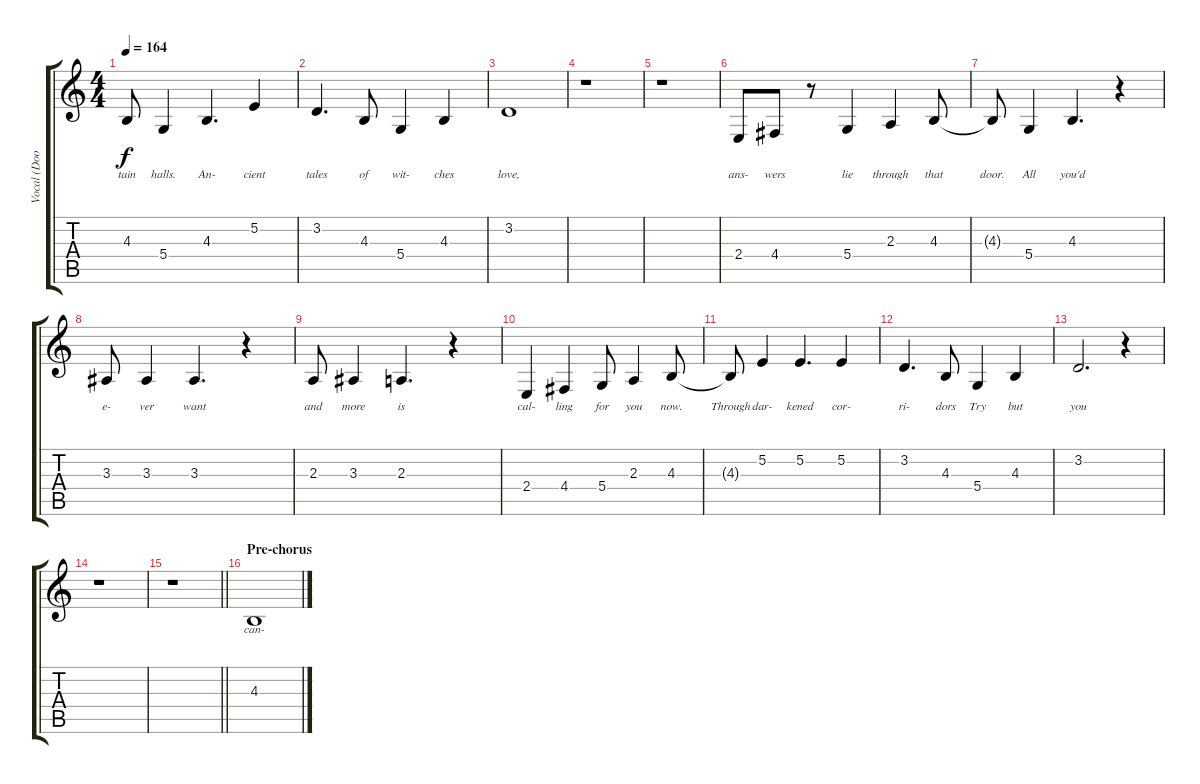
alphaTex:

\track ("Vocal (Doogie White)" "Vocal (Doo") {instrument flute}
\staff {score tabs}
\tuning (E4 B3 G3 D3 A2 E2) {hide}
\ts (4 4)
\tempo 164
\clef g2
\ks c
4.3{t}.8{lyrics (0 "tain") lyrics (1 "") lyrics (2 "") lyrics (3 "") lyrics (4 "") dy f} 5.4.4{lyrics (0 "halls.") lyrics (1 "") lyrics (2 "") lyrics (3 "") lyrics (4 "")} 4.3.4{d lyrics (0 "An-") lyrics (1 "") lyrics (2 "") lyrics (3 "") lyrics (4 "")} 5.2.4{lyrics (0 "cient") lyrics (1 "") lyrics (2 "") lyrics (3 "") lyrics (4 "")} |
3.2.4{d lyrics (0 "tales") lyrics (1 "") lyrics (2 "") lyrics (3 "") lyrics (4 "")} 4.3.8{lyrics (0 "of") lyrics (1 "") lyrics (2 "") lyrics (3 "") lyrics (4 "")} 5.4.4{lyrics (0 "wit-") lyrics (1 "") lyrics (2 "") lyrics (3 "") lyrics (4 "")} 4.3.4{lyrics (0 "ches") lyrics (1 "") lyrics (2 "") lyrics (3 "") lyrics (4 "")} |
3.2.1{lyrics (0 "love,") lyrics (1 "") lyrics (2 "") lyrics (3 "") lyrics (4 "")} |
r.1 |
r.1 |
2.4.8{lyrics (0 "ans-") lyrics (1 "") lyrics (2 "") lyrics (3 "") lyrics (4 "")} 4.4.8{lyrics (0 "wers") lyrics (1 "") lyrics (2 "") lyrics (3 "") lyrics (4 "")} r.8 5.4.4{lyrics (0 "lie") lyrics (1 "") lyrics (2 "") lyrics (3 "") lyrics (4 "")} 2.3.4{lyrics (0 "through") lyrics (1 "") lyrics (2 "") lyrics (3 "") lyrics (4 "")} 4.3.8{lyrics (0 "that") lyrics (1 "") lyrics (2 "") lyrics (3 "") lyrics (4 "")} |
4.3{t}.8{lyrics (0 "door.") lyrics (1 "") lyrics (2 "") lyrics (3 "") lyrics (4 "")} 5.4.4{lyrics (0 "All") lyrics (1 "") lyrics (2 "") lyrics (3 "") lyrics (4 "")} 4.3.4{d lyrics (0 "you'd") lyrics (1 "") lyrics (2 "") lyrics (3 "") lyrics (4 "")} r.4 |
3.3.8{lyrics (0 "e-") lyrics (1 "") lyrics (2 "") lyrics (3 "") lyrics (4 "")} 3.3.4{lyrics (0 "ver") lyrics (1 "") lyrics (2 "") lyrics (3 "") lyrics (4 "")} 3.3.4{d lyrics (0 "want") lyrics (1 "") lyrics (2 "") lyrics (3 "") lyrics (4 "")} r.4 |
2.3.8{lyrics (0 "and") lyrics (1 "") lyrics (2 "") lyrics (3 "") lyrics (4 "")} 3.3.4{lyrics (0 "more") lyrics (1 "") lyrics (2 "") lyrics (3 "") lyrics (4 "")} 2.3.4{d lyrics (0 "is") lyrics (1 "") lyrics (2 "") lyrics (3 "") lyrics (4 "")} r.4 |
2.4.4{lyrics (0 "cal-") lyrics (1 "") lyrics (2 "") lyrics (3 "") lyrics (4 "")} 4.4.4{lyrics (0 "ling") lyrics (1 "") lyrics (2 "") lyrics (3 "") lyrics (4 "")} 5.4.8{lyrics (0 "for") lyrics (1 "") lyrics (2 "") lyrics (3 "") lyrics (4 "")} 2.3.4{lyrics (0 "you") lyrics (1 "") lyrics (2 "") lyrics (3 "") lyrics (4 "")} 4.3.8{lyrics (0 "now.") lyrics (1 "") lyrics (2 "") lyrics (3 "") lyrics (4 "")} |
4.3{t}.8{lyrics (0 "Through") lyrics (1 "") lyrics (2 "") lyrics (3 "") lyrics (4 "")} 5.2.4{lyrics (0 "dar-") lyrics (1 "") lyrics (2 "") lyrics (3 "") lyrics (4 "")} 5.2.4{d lyrics (0 "kened") lyrics (1 "") lyrics (2 "") lyrics (3 "") lyrics (4 "")} 5.2.4{lyrics (0 "cor-") lyrics (1 "") lyrics (2 "") lyrics (3 "") lyrics (4 "")} |
3.2.4{d lyrics (0 "ri-") lyrics (1 "") lyrics (2 "") lyrics (3 "") lyrics (4 "")} 4.3.8{lyrics (0 "dors") lyrics (1 "") lyrics (2 "") lyrics (3 "") lyrics (4 "")} 5.4.4{lyrics (0 "Try") lyrics (1 "") lyrics (2 "") lyrics (3 "") lyrics (4 "")} 4.3.4{lyrics (0 "but") lyrics (1 "") lyrics (2 "") lyrics (3 "") lyrics (4 "")} |
3.2.2{d lyrics (0 "you") lyrics (1 "") lyrics (2 "") lyrics (3 "") lyrics (4 "")} r.4 |
r.1 |
\barLineRight lightlight
r.1 |
\section ("" "Pre-chorus")
4.3.1{lyrics (0 "can-") lyrics (1 "") lyrics (2 "") lyrics (3 "") lyrics (4 "")}
